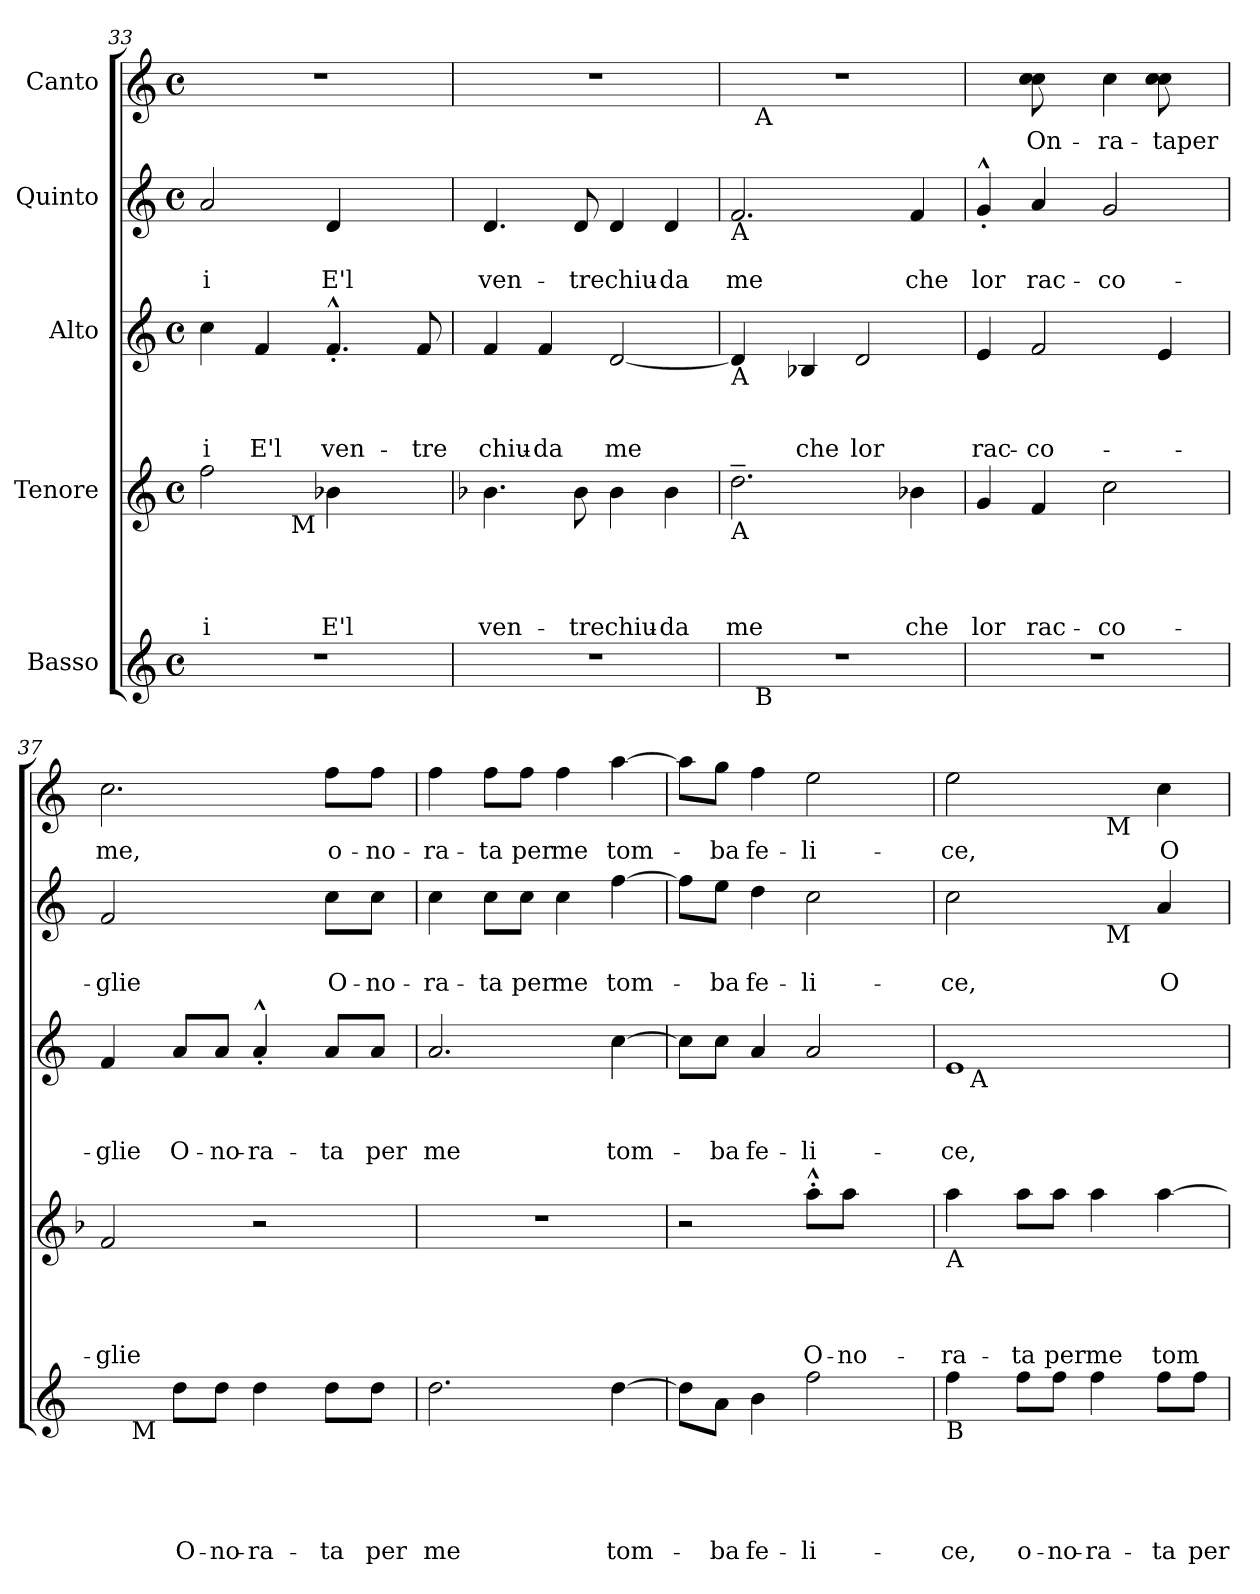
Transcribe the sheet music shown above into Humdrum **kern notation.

**kern	**text	**text	**text	**text	**text	**kern	**text	**text	**text	**text	**kern	**text	**text	**text	**kern	**text	**text	**kern	**text
*part5	*part5	*part5	*part5	*part5	*part5	*part4	*part4	*part4	*part4	*part4	*part3	*part3	*part3	*part3	*part2	*part2	*part2	*part1	*part1
*staff5	*staff5	*staff5	*staff5	*staff5	*staff5	*staff4	*staff4	*staff4	*staff4	*staff4	*staff3	*staff3	*staff3	*staff3	*staff2	*staff2	*staff2	*staff1	*staff1
*I"Basso	*	*	*	*	*	*I"Tenore	*	*	*	*	*I"Alto	*	*	*	*I"Quinto	*	*	*I"Canto	*
*clefG2	*	*	*	*	*	*clefG2	*	*	*	*	*clefG2	*	*	*	*clefG2	*	*	*clefG2	*
*k[]	*	*	*	*	*	*k[]	*	*	*	*	*k[]	*	*	*	*k[]	*	*	*k[]	*
*C:	*	*	*	*	*	*C:	*	*	*	*	*C:	*	*	*	*C:	*	*	*C:	*
*M4/4	*	*	*	*	*	*M4/4	*	*	*	*	*M4/4	*	*	*	*M4/4	*	*	*M4/4	*
*met(c)	*	*	*	*	*	*met(c)	*	*	*	*	*met(c)	*	*	*	*met(c)	*	*	*met(c)	*
=33	=33	=33	=33	=33	=33	=33	=33	=33	=33	=33	=33	=33	=33	=33	=33	=33	=33	=33	=33
!	!	!	!	!	!	!	!	!	!	!LO:LY:b	!	!	!	!LO:LY:b	!	!	!LO:LY:b	!	!
*	*	*	*	*	*	*^	*	*	*	*	*	*	*	*	*	*	*	*	*
1r	.	.	.	.	.	2ff\	4.ryy	.	.	.	-i	4cc\	.	.	-i	2a/	.	-i	1r	.
!	!	!	!	!	!	!	!	!	!	!	!	!	!	!	!LO:LY:b	!	!	!	!	!
.	.	.	.	.	.	.	.	.	.	.	.	4f/	.	.	E'l	.	.	.	.	.
!	!	!	!	!	!	!	!LO:TX:b:t=M	!	!	!	!	!	!	!	!	!	!	!	!	!
.	.	.	.	.	.	.	2ryy	.	.	.	.	.	.	.	.	.	.	.	.	.
!	!	!	!	!	!	!	!	!	!	!	!LO:LY:b	!	!	!	!LO:LY:b	!	!	!LO:LY:b	!	!
.	.	.	.	.	.	4b-X\	.	.	.	.	E'l	4.f^^<'</	.	.	ven-	4d/	.	E'l	.	.
.	.	.	.	.	.	4ryy	.	.	.	.	.	.	.	.	.	4ryy	.	.	.	.
!	!	!	!	!	!	!	!	!	!	!	!	!	!	!	!LO:LY:b	!	!	!	!	!
.	.	.	.	.	.	.	8ryy	.	.	.	.	8f/	.	.	-tre	.	.	.	.	.
*	*	*	*	*	*	*v	*v	*	*	*	*	*	*	*	*	*	*	*	*	*
=34	=34	=34	=34	=34	=34	=34	=34	=34	=34	=34	=34	=34	=34	=34	=34	=34	=34	=34	=34
*	*	*	*	*	*	*k[b-]	*	*	*	*	*	*	*	*	*	*	*	*	*
*	*	*	*	*	*	*F:	*	*	*	*	*	*	*	*	*	*	*	*	*
*	*	*	*	*	*	*^	*	*	*	*	*	*	*	*	*	*	*	*	*
!	!	!	!	!	!	!	!	!	!	!	!LO:LY:b	!	!	!	!LO:LY:b	!	!	!LO:LY:b	!	!
*	*	*	*	*	*	*v	*v	*	*	*	*	*	*	*	*	*	*	*	*	*
1r	.	.	.	.	.	4.b-\	.	.	.	ven-	4f/	.	.	chiu-	4.d/	.	ven-	1r	.
!	!	!	!	!	!	!	!	!	!	!	!	!	!	!LO:LY:b	!	!	!	!	!
.	.	.	.	.	.	.	.	.	.	.	4f/	.	.	-da	.	.	.	.	.
!	!	!	!	!	!	!	!	!	!	!LO:LY:b	!	!	!	!	!	!	!LO:LY:b	!	!
.	.	.	.	.	.	8b-\	.	.	.	-tre	.	.	.	.	8d/	.	-tre	.	.
!	!	!	!	!	!	!	!	!	!	!LO:LY:b	!	!	!	!LO:LY:b	!	!	!LO:LY:b	!	!
.	.	.	.	.	.	4b-\	.	.	.	chiu-	[<2d/	.	.	me	4d/	.	chiu-	.	.
!	!	!	!	!	!	!	!	!	!	!LO:LY:b	!	!	!	!	!	!	!LO:LY:b	!	!
.	.	.	.	.	.	4b-\	.	.	.	-da	.	.	.	.	4d/	.	-da	.	.
!!LO:LB:g=z
=35	=35	=35	=35	=35	=35	=35	=35	=35	=35	=35	=35	=35	=35	=35	=35	=35	=35	=35	=35
!	!	!	!	!	!	!	!	!	!	!	!	!	!	!	!LO:TX:b:t=A	!	!	!	!
!	!	!	!	!	!	!	!	!	!	!	!LO:TX:b:t=A	!	!	!	!	!	!	!	!
!	!	!	!	!	!	!LO:TX:b:t=A	!	!	!	!	!	!	!	!	!	!	!	!	!
!	!	!	!	!	!	!	!	!	!	!LO:LY:b	!	!	!	!	!	!	!LO:LY:b	!	!
*^	*	*	*	*	*	*	*	*	*	*	*	*	*	*	*	*	*	*^	*
1r	16ryy	.	.	.	.	.	2.dd~>\	.	.	.	me	4d/]	.	.	.	2.f/	.	me	1r	16ryy	.
!	!	!	!	!	!	!	!	!	!	!	!	!	!	!	!	!	!	!	!	!LO:TX:b:t=A	!
!	!LO:TX:b:t=B	!	!	!	!	!	!	!	!	!	!	!	!	!	!	!	!	!	!	!	!
.	2...ryy	.	.	.	.	.	.	.	.	.	.	.	.	.	.	.	.	.	.	2...ryy	.
!	!	!	!	!	!	!	!	!	!	!	!	!	!	!	!LO:LY:b	!	!	!	!	!	!
.	.	.	.	.	.	.	.	.	.	.	.	4B-X/	.	.	che	.	.	.	.	.	.
!	!	!	!	!	!	!	!	!	!	!	!	!	!	!	!LO:LY:b	!	!	!	!	!	!
.	.	.	.	.	.	.	.	.	.	.	.	2d/	.	.	lor	.	.	.	.	.	.
!	!	!	!	!	!	!	!	!	!	!	!LO:LY:b	!	!	!	!	!	!	!LO:LY:b	!	!	!
.	.	.	.	.	.	.	4b-X\	.	.	.	che	.	.	.	.	4f/	.	che	.	.	.
=36	=36	=36	=36	=36	=36	=36	=36	=36	=36	=36	=36	=36	=36	=36	=36	=36	=36	=36	=36	=36	=36
!	!	!	!	!	!	!	!	!	!	!	!LO:LY:b	!	!	!	!LO:LY:b	!	!	!LO:LY:b	!	!	!
*v	*v	*	*	*	*	*	*	*	*	*	*	*	*	*	*	*	*	*	*v	*v	*
1r	.	.	.	.	.	4g/	.	.	.	lor	4e/	.	.	rac-	4g^^<'</	.	lor	4ryy	.
!	!	!	!	!	!	!	!	!	!	!LO:LY:b	!	!	!	!LO:LY:b	!	!	!LO:LY:b	!	!LO:LY:b
.	.	.	.	.	.	4f/	.	.	.	rac-	2f/	.	.	-co-	4a/	.	rac-	8cc\ 8cc\	On-
.	.	.	.	.	.	.	.	.	.	.	.	.	.	.	.	.	.	8ryy	.
!	!	!	!	!	!	!	!	!	!	!LO:LY:b	!	!	!	!	!	!	!LO:LY:b	!	!LO:LY:b
.	.	.	.	.	.	2cc\	.	.	.	-co-	.	.	.	.	2g/	.	-co-	4cc\	-ra-
!	!	!	!	!	!	!	!	!	!	!	!	!	!	!	!	!	!	!	!LO:LY:b
.	.	.	.	.	.	.	.	.	.	.	4e/	.	.	.	.	.	.	8cc\ 8cc\	-taper
.	.	.	.	.	.	.	.	.	.	.	.	.	.	.	.	.	.	8ryy	.
=37	=37	=37	=37	=37	=37	=37	=37	=37	=37	=37	=37	=37	=37	=37	=37	=37	=37	=37	=37
!	!	!	!	!	!	!	!	!	!	!LO:LY:b	!	!	!	!LO:LY:b	!	!	!LO:LY:b	!	!LO:LY:b
*^	*	*	*	*	*	*	*	*	*	*	*	*	*	*	*	*	*	*	*
4ryy	16.ryy	.	.	.	.	.	2f/	.	.	.	-glie	4f/	.	.	-glie	2f/	.	-glie	2.cc\	me,
!	!LO:TX:b:t=M	!	!	!	!	!	!	!	!	!	!	!	!	!	!	!	!	!	!	!
.	2ryy	.	.	.	.	.	.	.	.	.	.	.	.	.	.	.	.	.	.	.
!	!	!	!	!	!	!LO:LY:b	!	!	!	!	!	!	!	!	!LO:LY:b	!	!	!	!	!
8dd\L	.	.	.	.	.	O-	.	.	.	.	.	8a/L	.	.	O-	.	.	.	.	.
!	!	!	!	!	!	!LO:LY:b	!	!	!	!	!	!	!	!	!LO:LY:b	!	!	!	!	!
8dd\J	.	.	.	.	.	-no-	.	.	.	.	.	8a/J	.	.	-no-	.	.	.	.	.
!	!	!	!	!	!	!LO:LY:b	!	!	!	!	!	!	!	!	!LO:LY:b	!	!	!	!	!
4dd\	.	.	.	.	.	-ra-	2r	.	.	.	.	4a^^<'</	.	.	-ra-	4ryy	.	.	.	.
.	4ryy	.	.	.	.	.	.	.	.	.	.	.	.	.	.	.	.	.	.	.
!	!	!	!	!	!	!LO:LY:b	!	!	!	!	!	!	!	!	!LO:LY:b	!	!	!LO:LY:b	!	!LO:LY:b
8dd\L	.	.	.	.	.	-ta	.	.	.	.	.	8a/L	.	.	-ta	8cc\L	.	O-	8ff\L	o-
.	8ryy	.	.	.	.	.	.	.	.	.	.	.	.	.	.	.	.	.	.	.
!	!	!	!	!	!	!LO:LY:b	!	!	!	!	!	!	!	!	!LO:LY:b	!	!	!LO:LY:b	!	!LO:LY:b
8dd\J	.	.	.	.	.	per	.	.	.	.	.	8a/J	.	.	per	8cc\J	.	-no-	8ff\J	-no-
.	32ryy	.	.	.	.	.	.	.	.	.	.	.	.	.	.	.	.	.	.	.
=38	=38	=38	=38	=38	=38	=38	=38	=38	=38	=38	=38	=38	=38	=38	=38	=38	=38	=38	=38	=38
!	!	!	!	!	!	!LO:LY:b	!	!	!	!	!	!	!	!	!LO:LY:b	!	!	!LO:LY:b	!	!LO:LY:b
*v	*v	*	*	*	*	*	*	*	*	*	*	*	*	*	*	*	*	*	*	*
2.dd\	.	.	.	.	me	1r	.	.	.	.	2.a/	.	.	me	4cc\	.	-ra-	4ff\	-ra-
!	!	!	!	!	!	!	!	!	!	!	!	!	!	!	!	!	!LO:LY:b	!	!LO:LY:b
.	.	.	.	.	.	.	.	.	.	.	.	.	.	.	8cc\L	.	-ta	8ff\L	-ta
!	!	!	!	!	!	!	!	!	!	!	!	!	!	!	!	!	!LO:LY:b	!	!LO:LY:b
.	.	.	.	.	.	.	.	.	.	.	.	.	.	.	8cc\J	.	per	8ff\J	per
!	!	!	!	!	!	!	!	!	!	!	!	!	!	!	!	!	!LO:LY:b	!	!LO:LY:b
.	.	.	.	.	.	.	.	.	.	.	.	.	.	.	4cc\	.	me	4ff\	me
!	!	!	!	!	!LO:LY:b	!	!	!	!	!	!	!	!	!LO:LY:b	!	!	!LO:LY:b	!	!LO:LY:b
[>4dd\	.	.	.	.	tom-	.	.	.	.	.	[>4cc\	.	.	tom-	[>4ff\	.	tom-	[>4aa\	tom-
=39	=39	=39	=39	=39	=39	=39	=39	=39	=39	=39	=39	=39	=39	=39	=39	=39	=39	=39	=39
8dd\L]	.	.	.	.	.	2r	.	.	.	.	8cc\L]	.	.	.	8ff\L]	.	.	8aa\L]	.
!	!	!	!	!	!LO:LY:b	!	!	!	!	!	!	!	!	!LO:LY:b	!	!	!LO:LY:b	!	!LO:LY:b
8a\J	.	.	.	.	-ba	.	.	.	.	.	8cc\J	.	.	-ba	8ee\J	.	-ba	8gg\J	-ba
!	!	!	!	!	!LO:LY:b	!	!	!	!	!	!	!	!	!LO:LY:b	!	!	!LO:LY:b	!	!LO:LY:b
4b\	.	.	.	.	fe-	.	.	.	.	.	4a/	.	.	fe-	4dd\	.	fe-	4ff\	fe-
!	!	!	!	!	!LO:LY:b	!	!	!	!	!LO:LY:b	!	!	!	!LO:LY:b	!	!	!LO:LY:b	!	!LO:LY:b
2ff\	.	.	.	.	-li-	8aa^^>'>\L	.	.	.	O-	2a/	.	.	-li-	2cc\	.	-li-	2ee\	-li-
!	!	!	!	!	!	!	!	!	!	!LO:LY:b	!	!	!	!	!	!	!	!	!
.	.	.	.	.	.	8aa\J	.	.	.	-no-	.	.	.	.	.	.	.	.	.
.	.	.	.	.	.	4ryy	.	.	.	.	.	.	.	.	.	.	.	.	.
!!LO:PB:g=z
=40	=40	=40	=40	=40	=40	=40	=40	=40	=40	=40	=40	=40	=40	=40	=40	=40	=40	=40	=40
!	!	!	!	!	!	!	!	!	!	!	!	!	!	!	!	!	!	!LO:TX:b:t=A	!
!	!	!	!	!	!	!	!	!	!	!	!	!	!	!	!LO:TX:b:t=A	!	!	!	!
!	!	!	!	!	!	!LO:TX:b:t=A	!	!	!	!	!	!	!	!	!	!	!	!	!
!LO:TX:b:t=B	!	!	!	!	!	!	!	!	!	!	!	!	!	!	!	!	!	!	!
!	!	!	!	!	!LO:LY:b	!	!	!	!	!LO:LY:b	!	!	!	!LO:LY:b	!	!	!LO:LY:b	!	!LO:LY:b
*	*	*	*	*	*	*	*	*	*	*	*^	*	*	*	*^	*	*	*^	*
4ff\	.	.	.	.	-ce,	4aa\	.	.	.	-ra-	1e	16ryy	.	.	-ce,	2cc\	2ryy	.	-ce,	2ee\	2ryy	-ce,
!	!	!	!	!	!	!	!	!	!	!	!	!LO:TX:b:t=A	!	!	!	!	!	!	!	!	!	!
.	.	.	.	.	.	.	.	.	.	.	.	2...ryy	.	.	.	.	.	.	.	.	.	.
!	!	!	!	!	!LO:LY:b	!	!	!	!	!LO:LY:b	!	!	!	!	!	!	!	!	!	!	!	!
8ff\L	.	.	.	.	o-	8aa\L	.	.	.	-ta	.	.	.	.	.	.	.	.	.	.	.	.
!	!	!	!	!	!LO:LY:b	!	!	!	!	!LO:LY:b	!	!	!	!	!	!	!	!	!	!	!	!
8ff\J	.	.	.	.	-no-	8aa\J	.	.	.	per	.	.	.	.	.	.	.	.	.	.	.	.
!	!	!	!	!	!LO:LY:b	!	!	!	!	!LO:LY:b	!	!	!	!	!	!	!	!	!	!	!	!
4ff\	.	.	.	.	-ra-	4aa\	.	.	.	me	.	.	.	.	.	4ryy	32ryy	.	.	4ryy	32ryy	.
!	!	!	!	!	!	!	!	!	!	!	!	!	!	!	!	!	!	!	!	!	!LO:TX:b:t=M	!
!	!	!	!	!	!	!	!	!	!	!	!	!	!	!	!	!	!LO:TX:b:t=M	!	!	!	!	!
.	.	.	.	.	.	.	.	.	.	.	.	.	.	.	.	.	4...ryy	.	.	.	4...ryy	.
!	!	!	!	!	!LO:LY:b	!	!	!	!	!LO:LY:b	!	!	!	!	!	!	!	!	!LO:LY:b	!	!	!LO:LY:b
8ff\L	.	.	.	.	-ta	[>4aa\	.	.	.	tom-	.	.	.	.	.	4a/	.	.	O-	4cc\	.	O-
!	!	!	!	!	!LO:LY:b	!	!	!	!	!	!	!	!	!	!	!	!	!	!	!	!	!
8ff\J	.	.	.	.	per	.	.	.	.	.	.	.	.	.	.	.	.	.	.	.	.	.
*	*	*	*	*	*	*	*	*	*	*	*v	*v	*	*	*	*	*	*	*	*v	*v	*
*	*	*	*	*	*	*	*	*	*	*	*	*	*	*	*v	*v	*	*	*	*
=	=	=	=	=	=	=	=	=	=	=	=	=	=	=	=	=	=	=	=
*-	*-	*-	*-	*-	*-	*-	*-	*-	*-	*-	*-	*-	*-	*-	*-	*-	*-	*-	*-
